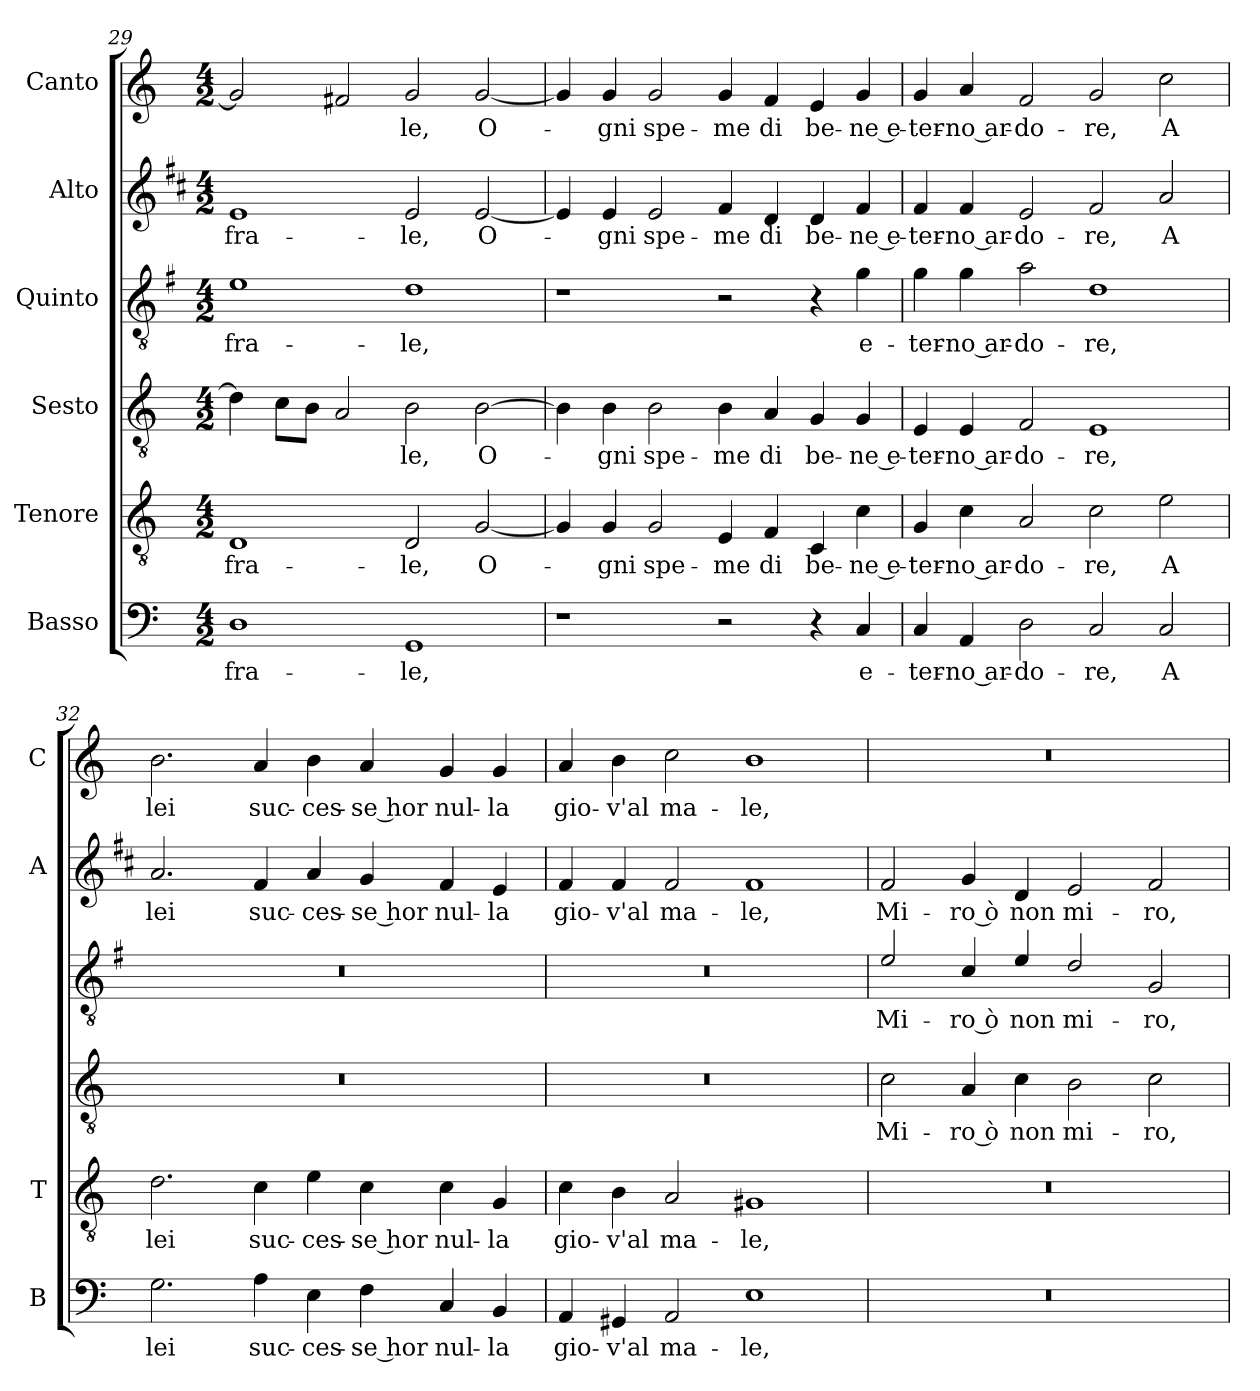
**kern	**text	**kern	**text	**kern	**text	**kern	**text	**kern	**text	**kern	**text
*part6	*part6	*part5	*part5	*part4	*part4	*part3	*part3	*part2	*part2	*part1	*part1
*staff6	*staff6	*staff5	*staff5	*staff4	*staff4	*staff3	*staff3	*staff2	*staff2	*staff1	*staff1
*I"Basso	*	*I"Tenore	*	*I"Sesto	*	*I"Quinto	*	*I"Alto	*	*I"Canto	*
*I'B	*	*I'T	*	*	*	*	*	*I'A	*	*I'C	*
*clefF4	*	*clefGv2	*	*clefGv2	*	*clefGv2	*	*clefG2	*	*clefG2	*
*	*	*	*	*	*	*ITrd4c7	*	*ITrd1c2	*	*	*
*k[]	*	*k[]	*	*k[]	*	*k[]	*	*k[]	*	*k[]	*
*C:	*	*C:	*	*C:	*	*C:	*	*C:	*	*C:	*
*M4/2	*	*M4/2	*	*M4/2	*	*M4/2	*	*M4/2	*	*M4/2	*
=29	=29	=29	=29	=29	=29	=29	=29	=29	=29	=29	=29
!	!LO:LY:b	!	!LO:LY:b	!	!	!	!LO:LY:b	!	!LO:LY:b	!	!
1D	fra-	1D	fra-	4d\]	.	1A	fra-	1d	fra-	2g/]	.
.	.	.	.	8c\L	.	.	.	.	.	.	.
.	.	.	.	8B\J	.	.	.	.	.	.	.
.	.	.	.	2A/	.	.	.	.	.	2f#X/	.
!	!LO:LY:b	!	!LO:LY:b	!	!LO:LY:b	!	!LO:LY:b	!	!LO:LY:b	!	!LO:LY:b
1GG	-le,	2D/	-le,	2B\	-le,	1G	-le,	2d/	-le,	2g/	-le,
!	!	!	!LO:LY:b	!	!LO:LY:b	!	!	!	!LO:LY:b	!	!LO:LY:b
.	.	[2G/	O-	[2B\	O-	.	.	[2d/	O-	[2g/	O-
=30	=30	=30	=30	=30	=30	=30	=30	=30	=30	=30	=30
1r	.	4G/]	.	4B\]	.	1r	.	4d/]	.	4g/]	.
!	!	!	!LO:LY:b	!	!LO:LY:b	!	!	!	!LO:LY:b	!	!LO:LY:b
.	.	4G/	-gni	4B\	-gni	.	.	4d/	-gni	4g/	-gni
!	!	!	!LO:LY:b	!	!LO:LY:b	!	!	!	!LO:LY:b	!	!LO:LY:b
.	.	2G/	spe-	2B\	spe-	.	.	2d/	spe-	2g/	spe-
!	!	!	!LO:LY:b	!	!LO:LY:b	!	!	!	!LO:LY:b	!	!LO:LY:b
2r	.	4E/	-me	4B\	-me	2r	.	4e/	-me	4g/	-me
!	!	!	!LO:LY:b	!	!LO:LY:b	!	!	!	!LO:LY:b	!	!LO:LY:b
.	.	4F/	di	4A/	di	.	.	4c/	di	4f/	di
!	!	!	!LO:LY:b	!	!LO:LY:b	!	!	!	!LO:LY:b	!	!LO:LY:b
4r	.	4C/	be-	4G/	be-	4r	.	4c/	be-	4e/	be-
!	!LO:LY:b	!	!LO:LY:b	!	!LO:LY:b	!	!LO:LY:b	!	!LO:LY:b	!	!LO:LY:b
4C/	e-	4c\	-ne e-	4G/	-ne e-	4c\	e-	4e/	-ne e-	4g/	-ne e-
=31	=31	=31	=31	=31	=31	=31	=31	=31	=31	=31	=31
!	!LO:LY:b	!	!LO:LY:b	!	!LO:LY:b	!	!LO:LY:b	!	!LO:LY:b	!	!LO:LY:b
4C/	-ter-	4G/	-ter-	4E/	-ter-	4c\	-ter-	4e/	-ter-	4g/	-ter-
!	!LO:LY:b	!	!LO:LY:b	!	!LO:LY:b	!	!LO:LY:b	!	!LO:LY:b	!	!LO:LY:b
4AA/	-no ar-	4c\	-no ar-	4E/	-no ar-	4c\	-no ar-	4e/	-no ar-	4a/	-no ar-
!	!LO:LY:b	!	!LO:LY:b	!	!LO:LY:b	!	!LO:LY:b	!	!LO:LY:b	!	!LO:LY:b
2D\	-do-	2A/	-do-	2F/	-do-	2d\	-do-	2d/	-do-	2f/	-do-
!	!LO:LY:b	!	!LO:LY:b	!	!LO:LY:b	!	!LO:LY:b	!	!LO:LY:b	!	!LO:LY:b
2C/	-re,	2c\	-re,	1E	-re,	1G	-re,	2e/	-re,	2g/	-re,
!	!LO:LY:b	!	!LO:LY:b	!	!	!	!	!	!LO:LY:b	!	!LO:LY:b
2C/	A	2e\	A	.	.	.	.	2g/	A	2cc\	A
!!LO:PB:g=z
=32	=32	=32	=32	=32	=32	=32	=32	=32	=32	=32	=32
!	!LO:LY:b	!	!LO:LY:b	!	!	!	!	!	!LO:LY:b	!	!LO:LY:b
2.G\	lei	2.d\	lei	0r	.	0r	.	2.g/	lei	2.b\	lei
!	!LO:LY:b	!	!LO:LY:b	!	!	!	!	!	!LO:LY:b	!	!LO:LY:b
4A\	suc-	4c\	suc-	.	.	.	.	4e/	suc-	4a/	suc-
!	!LO:LY:b	!	!LO:LY:b	!	!	!	!	!	!LO:LY:b	!	!LO:LY:b
4E\	-ces-	4e\	-ces-	.	.	.	.	4g/	-ces-	4b\	-ces-
!	!LO:LY:b	!	!LO:LY:b	!	!	!	!	!	!LO:LY:b	!	!LO:LY:b
4F\	-se hor	4c\	-se hor	.	.	.	.	4f/	-se hor	4a/	-se hor
!	!LO:LY:b	!	!LO:LY:b	!	!	!	!	!	!LO:LY:b	!	!LO:LY:b
4C/	nul-	4c\	nul-	.	.	.	.	4e/	nul-	4g/	nul-
!	!LO:LY:b	!	!LO:LY:b	!	!	!	!	!	!LO:LY:b	!	!LO:LY:b
4BB/	-la	4G/	-la	.	.	.	.	4d/	-la	4g/	-la
=33	=33	=33	=33	=33	=33	=33	=33	=33	=33	=33	=33
!	!LO:LY:b	!	!LO:LY:b	!	!	!	!	!	!LO:LY:b	!	!LO:LY:b
4AA/	gio-	4c\	gio-	0r	.	0r	.	4e/	gio-	4a/	gio-
!	!LO:LY:b	!	!LO:LY:b	!	!	!	!	!	!LO:LY:b	!	!LO:LY:b
4GG#X/	-v'al	4B\	-v'al	.	.	.	.	4e/	-v'al	4b\	-v'al
!	!LO:LY:b	!	!LO:LY:b	!	!	!	!	!	!LO:LY:b	!	!LO:LY:b
2AA/	ma-	2A/	ma-	.	.	.	.	2e/	ma-	2cc\	ma-
!	!LO:LY:b	!	!LO:LY:b	!	!	!	!	!	!LO:LY:b	!	!LO:LY:b
1E	-le,	1G#X	-le,	.	.	.	.	1e	-le,	1b	-le,
=34	=34	=34	=34	=34	=34	=34	=34	=34	=34	=34	=34
!	!	!	!	!	!LO:LY:b	!	!LO:LY:b	!	!LO:LY:b	!	!
0r	.	0r	.	2c\	Mi-	2A/	Mi-	2e/	Mi-	0r	.
!	!	!	!	!	!LO:LY:b	!	!LO:LY:b	!	!LO:LY:b	!	!
.	.	.	.	4A/	-ro ò	4F/	-ro ò	4f/	-ro ò	.	.
!	!	!	!	!	!LO:LY:b	!	!LO:LY:b	!	!LO:LY:b	!	!
.	.	.	.	4c\	non	4A/	non	4c/	non	.	.
!	!	!	!	!	!LO:LY:b	!	!LO:LY:b	!	!LO:LY:b	!	!
.	.	.	.	2B\	mi-	2G/	mi-	2d/	mi-	.	.
!	!	!	!	!	!LO:LY:b	!	!LO:LY:b	!	!LO:LY:b	!	!
.	.	.	.	2c\	-ro,	2C/	-ro,	2e/	-ro,	.	.
=	=	=	=	=	=	=	=	=	=	=	=
*-	*-	*-	*-	*-	*-	*-	*-	*-	*-	*-	*-
